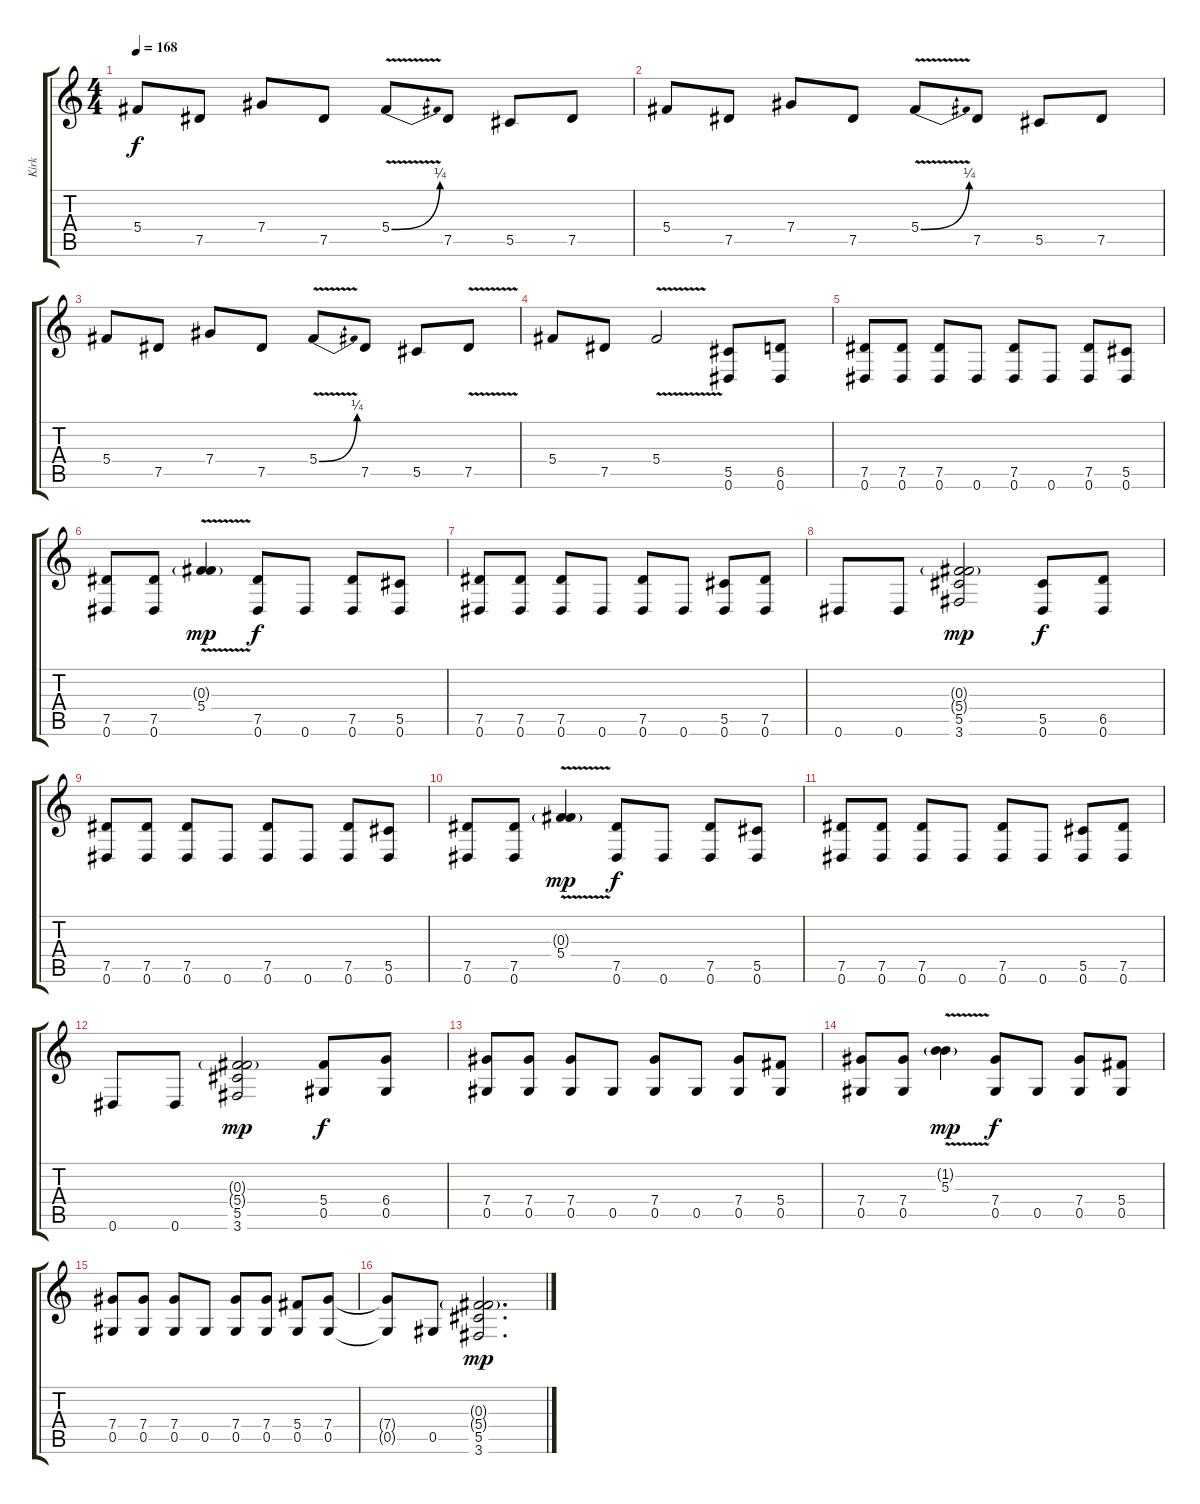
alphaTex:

\track ("Kirk" "Kirk") {instrument distortionguitar}
\staff {score tabs}
\tuning (Eb4 Bb3 Gb3 Db3 Ab2 Eb2) {hide}
\ts (4 4)
\tempo 168
\clef g2
\ks c
5.4.8{dy f} 7.5.8 7.4.8 7.5.8 5.4{be (bend 0 0 60 1) v}.8 7.5.8 5.5.8 7.5.8 |
5.4.8 7.5.8 7.4.8 7.5.8 5.4{be (bend 0 0 60 1) v}.8 7.5.8 5.5.8 7.5.8 |
5.4.8 7.5.8 7.4.8 7.5.8 5.4{be (bend 0 0 60 1) v}.8 7.5.8 5.5.8 7.5{v}.8 |
5.4.8 7.5.8 5.4{v}.2 (5.5 0.6).8 (6.5 0.6).8 |
(7.5 0.6).8 (7.5 0.6).8 (7.5 0.6).8 0.6.8 (7.5 0.6).8 0.6.8 (7.5 0.6).8 (5.5 0.6).8 |
(7.5 0.6).8 (7.5 0.6).8 (0.3{v g} 5.4{v}).4{dy mp} (7.5 0.6).8{dy f} 0.6.8 (7.5 0.6).8 (5.5 0.6).8 |
(7.5 0.6).8 (7.5 0.6).8 (7.5 0.6).8 0.6.8 (7.5 0.6).8 0.6.8 (5.5 0.6).8 (7.5 0.6).8 |
0.6.8 0.6.8 (0.3{g} 5.4{g} 5.5 3.6).2{dy mp} (5.5 0.6).8{dy f} (6.5 0.6).8 |
(7.5 0.6).8 (7.5 0.6).8 (7.5 0.6).8 0.6.8 (7.5 0.6).8 0.6.8 (7.5 0.6).8 (5.5 0.6).8 |
(7.5 0.6).8 (7.5 0.6).8 (0.3{v g} 5.4{v}).4{dy mp} (7.5 0.6).8{dy f} 0.6.8 (7.5 0.6).8 (5.5 0.6).8 |
(7.5 0.6).8 (7.5 0.6).8 (7.5 0.6).8 0.6.8 (7.5 0.6).8 0.6.8 (5.5 0.6).8 (7.5 0.6).8 |
0.6.8 0.6.8 (0.3{g} 5.4{g} 5.5 3.6).2{dy mp} (5.4 0.5).8{dy f} (6.4 0.5).8 |
(7.4 0.5).8 (7.4 0.5).8 (7.4 0.5).8 0.5.8 (7.4 0.5).8 0.5.8 (7.4 0.5).8 (5.4 0.5).8 |
(7.4 0.5).8 (7.4 0.5).8 (1.2{v g} 5.3{v}).4{dy mp} (7.4 0.5).8{dy f} 0.5.8 (7.4 0.5).8 (5.4 0.5).8 |
(7.4 0.5).8 (7.4 0.5).8 (7.4 0.5).8 0.5.8 (7.4 0.5).8 (7.4 0.5).8 (5.4 0.5).8 (7.4 0.5).8 |
(7.4{t} 0.5{t}).8 0.5.8 (0.3{g} 5.4{g} 5.5 3.6).2{d dy mp}
